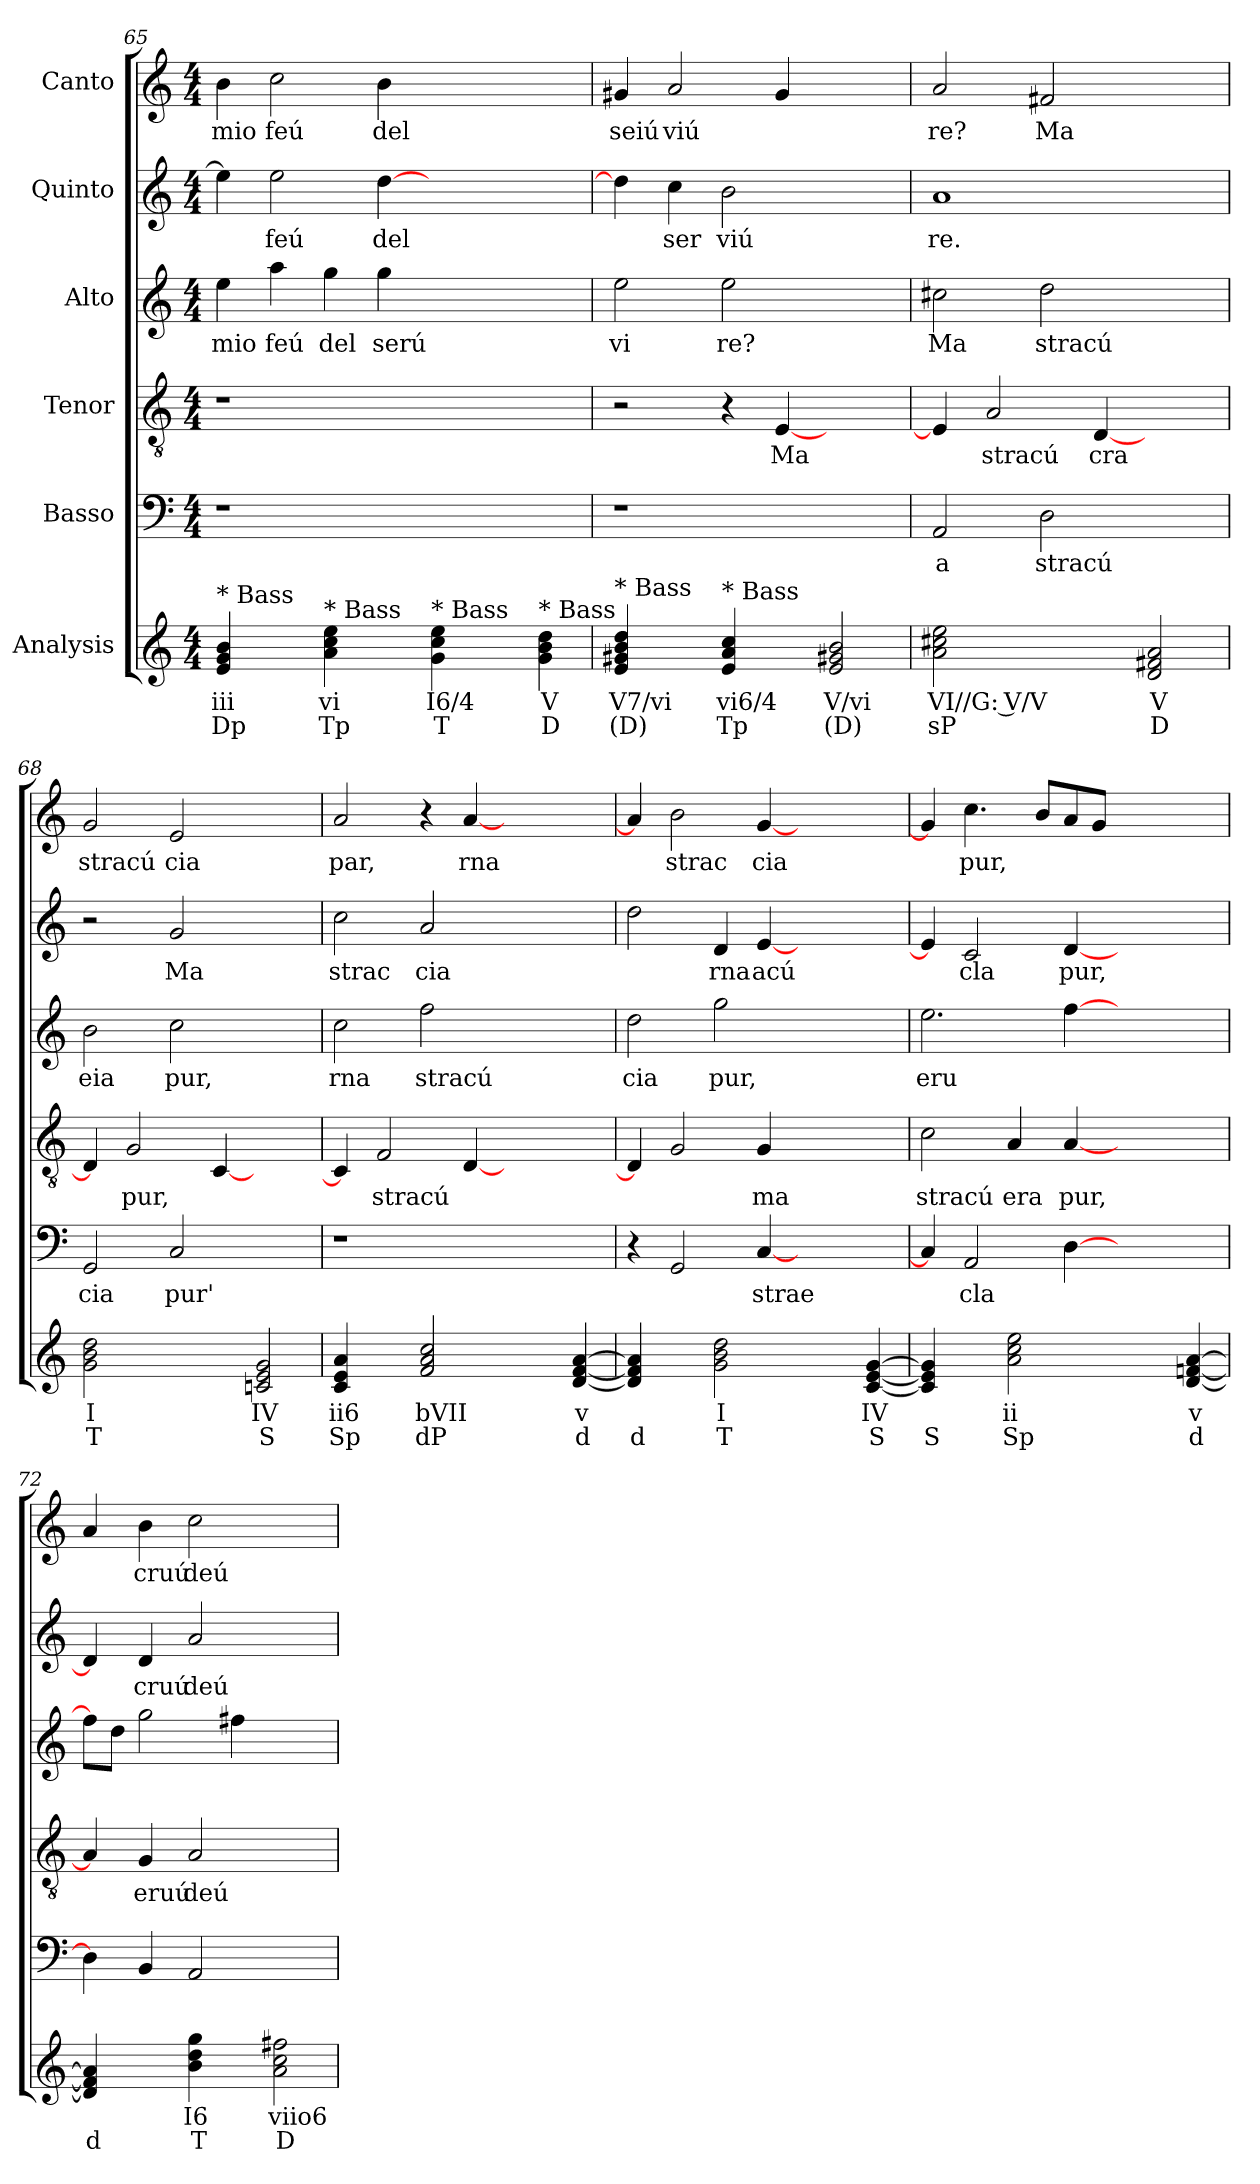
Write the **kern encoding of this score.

**kern	**text	**text	**kern	**text	**kern	**text	**kern	**text	**kern	**text	**kern	**text
*part6	*part6	*part6	*part5	*part5	*part4	*part4	*part3	*part3	*part2	*part2	*part1	*part1
*staff6	*staff6	*staff6	*staff5	*staff5	*staff4	*staff4	*staff3	*staff3	*staff2	*staff2	*staff1	*staff1
*I"Analysis	*	*	*I"Basso	*	*I"Tenor	*	*I"Alto	*	*I"Quinto	*	*I"Canto	*
*	*	*	*clefF4	*	*clefGv2	*	*clefG2	*	*clefG2	*	*clefG2	*
*k[]	*	*	*k[]	*	*k[]	*	*k[]	*	*k[]	*	*k[]	*
*M4/4	*	*	*M4/4	*	*M4/4	*	*M4/4	*	*M4/4	*	*M4/4	*
=65	=65	=65	=65	=65	=65	=65	=65	=65	=65	=65	=65	=65
!	!	!	!	!	!	!	!	!LO:LY:b	!	!	!	!
!LO:TX:a:t=* Bass	!	!	!	!	!	!	!	!	!	!	!	!
!	!	!	!	!	!	!	!	!	!	!	!	!LO:LY:b
4e 4g 4b	iii	Dp	1r	.	1r	.	4ee\	mio	4ee\]	.	4b\	mio
!	!	!	!	!	!	!	!	!LO:LY:b	!	!	!	!
!	!	!	!	!	!	!	!	!	!	!LO:LY:b	!	!
!	!	!	!	!	!	!	!	!	!	!	!	!LO:LY:b
4ryy	.	.	.	.	.	.	4aa\	feú	2ee\	feú	2cc\	feú
!LO:TX:a:t=* Bass	!	!	!	!	!	!	!	!	!	!	!	!
!	!	!	!	!	!	!	!	!LO:LY:b	!	!	!	!
4a 4cc 4ee	vi	Tp	.	.	.	.	4gg\	del	.	.	.	.
!	!	!	!	!	!	!	!	!LO:LY:b	!	!	!	!
!	!	!	!	!	!	!	!	!	!	!LO:LY:b	!	!
!	!	!	!	!	!	!	!	!	!	!	!	!LO:LY:b
4ryy	.	.	.	.	.	.	4gg\	serú	[4dd\	del	4b\	del
!LO:TX:a:t=* Bass	!	!	!	!	!	!	!	!	!	!	!	!
4g 4cc 4ee	I6/4	T	2.ryy	.	2.ryy	.	2.ryy	.	2.ryy	.	2.ryy	.
4ryy	.	.	.	.	.	.	.	.	.	.	.	.
!LO:TX:a:t=* Bass	!	!	!	!	!	!	!	!	!	!	!	!
4g 4b 4dd	V	D	.	.	.	.	.	.	.	.	.	.
=66	=66	=66	=66	=66	=66	=66	=66	=66	=66	=66	=66	=66
!	!	!	!	!	!	!	!	!LO:LY:b	!	!	!	!
!LO:TX:a:t=* Bass	!	!	!	!	!	!	!	!	!	!	!	!
!	!	!	!	!	!	!	!	!	!	!	!	!LO:LY:b
4e 4g#X 4b 4dd	V7/vi	(D)	1r	.	2r	.	2ee\	vi	4dd\]	.	4g#X/	seiú
!	!	!	!	!	!	!	!	!	!	!LO:LY:b	!	!
!	!	!	!	!	!	!	!	!	!	!	!	!LO:LY:b
4ryy	.	.	.	.	.	.	.	.	4cc\	ser	2a/	viú
!	!	!	!	!	!	!	!	!LO:LY:b	!	!	!	!
!LO:TX:a:t=* Bass	!	!	!	!	!	!	!	!	!	!	!	!
!	!	!	!	!	!	!	!	!	!	!LO:LY:b	!	!
4e 4a 4cc	vi6/4	Tp	.	.	4r	.	2ee\	re?	2b\	viú	.	.
!	!	!	!	!	!	!LO:LY:b	!	!	!	!	!	!
4ryy	.	.	.	.	[4E/	Ma	.	.	.	.	4g#/	.
2e 2g#X 2b	V/vi	(D)	2ryy	.	2ryy	.	2ryy	.	2ryy	.	2ryy	.
=67	=67	=67	=67	=67	=67	=67	=67	=67	=67	=67	=67	=67
!	!	!	!	!LO:LY:b	!	!	!	!	!	!	!	!
!	!	!	!	!	!	!	!	!LO:LY:b	!	!	!	!
!	!	!	!	!	!	!	!	!	!	!LO:LY:b	!	!
!	!	!	!	!	!	!	!	!	!	!	!	!LO:LY:b
2a 2cc#X 2ee	VI//G: V/V	sP	2AA/	a	4E/]	.	2cc#X\	Ma	1a	re.	2a/	re?
!	!	!	!	!	!	!LO:LY:b	!	!	!	!	!	!
.	.	.	.	.	2A/	stracú	.	.	.	.	.	.
!	!	!	!	!LO:LY:b	!	!	!	!	!	!	!	!
!	!	!	!	!	!	!	!	!LO:LY:b	!	!	!	!
!	!	!	!	!	!	!	!	!	!	!	!	!LO:LY:b
2ryy	.	.	2D\	stracú	.	.	2dd\	stracú	.	.	2f#X/	Ma
!	!	!	!	!	!	!LO:LY:b	!	!	!	!	!	!
.	.	.	.	.	[4D/	cra	.	.	.	.	.	.
2d 2f#X 2a	V	D	2ryy	.	2ryy	.	2ryy	.	2ryy	.	2ryy	.
=68	=68	=68	=68	=68	=68	=68	=68	=68	=68	=68	=68	=68
!	!	!	!	!LO:LY:b	!	!	!	!	!	!	!	!
!	!	!	!	!	!	!	!	!LO:LY:b	!	!	!	!
!	!	!	!	!	!	!	!	!	!	!	!	!LO:LY:b
2g 2b 2dd	I	T	2GG/	cia	4D/]	.	2b\	eia	2r	.	2g/	stracú
!	!	!	!	!	!	!LO:LY:b	!	!	!	!	!	!
.	.	.	.	.	2G/	pur,	.	.	.	.	.	.
!	!	!	!	!LO:LY:b	!	!	!	!	!	!	!	!
!	!	!	!	!	!	!	!	!LO:LY:b	!	!	!	!
!	!	!	!	!	!	!	!	!	!	!LO:LY:b	!	!
!	!	!	!	!	!	!	!	!	!	!	!	!LO:LY:b
2ryy	.	.	2C/	pur'	.	.	2cc\	pur,	2g/	Ma	2e/	cia
.	.	.	.	.	[4C/	.	.	.	.	.	.	.
2cn 2e 2g	IV	S	2ryy	.	2ryy	.	2ryy	.	2ryy	.	2ryy	.
=69	=69	=69	=69	=69	=69	=69	=69	=69	=69	=69	=69	=69
!	!	!	!	!	!	!	!	!LO:LY:b	!	!	!	!
!	!	!	!	!	!	!	!	!	!	!LO:LY:b	!	!
!	!	!	!	!	!	!	!	!	!	!	!	!LO:LY:b
4c 4e 4a	ii6	Sp	1r	.	4C/]	.	2cc\	rna	2cc\	strac	2a/	par,
!	!	!	!	!	!	!LO:LY:b	!	!	!	!	!	!
4ryy	.	.	.	.	2F/	stracú	.	.	.	.	.	.
!	!	!	!	!	!	!	!	!LO:LY:b	!	!	!	!
!	!	!	!	!	!	!	!	!	!	!LO:LY:b	!	!
2f 2a 2cc	bVII	dP	.	.	.	.	2ff\	stracú	2a/	cia	4r	.
!	!	!	!	!	!	!	!	!	!	!	!	!LO:LY:b
.	.	.	.	.	[4D/	.	.	.	.	.	[4a/	rna
2ryy	.	.	2.ryy	.	2.ryy	.	2.ryy	.	2.ryy	.	2.ryy	.
[4d [4f [4a	v	d	.	.	.	.	.	.	.	.	.	.
=70	=70	=70	=70	=70	=70	=70	=70	=70	=70	=70	=70	=70
!	!	!	!	!	!	!	!	!LO:LY:b	!	!	!	!
4d] 4f] 4a]	.	d	4r	.	4D/]	.	2dd\	cia	2dd\	.	4a/]	.
!	!	!	!	!	!	!	!	!	!	!	!	!LO:LY:b
4ryy	.	.	2GG/	.	2G/	.	.	.	.	.	2b\	strac
!	!	!	!	!	!	!	!	!LO:LY:b	!	!	!	!
!	!	!	!	!	!	!	!	!	!	!LO:LY:b	!	!
2g 2b 2dd	I	T	.	.	.	.	2gg\	pur,	4d/	rna	.	.
!	!	!	!	!LO:LY:b	!	!	!	!	!	!	!	!
!	!	!	!	!	!	!LO:LY:b	!	!	!	!	!	!
!	!	!	!	!	!	!	!	!	!	!LO:LY:b	!	!
!	!	!	!	!	!	!	!	!	!	!	!	!LO:LY:b
.	.	.	[4C/	strae	4G/	ma	.	.	[4e/	acú	[4g/	cia
2ryy	.	.	2.ryy	.	2.ryy	.	2.ryy	.	2.ryy	.	2.ryy	.
[4c [4e [4g	IV	S	.	.	.	.	.	.	.	.	.	.
=71	=71	=71	=71	=71	=71	=71	=71	=71	=71	=71	=71	=71
!	!	!	!	!	!	!LO:LY:b	!	!	!	!	!	!
!	!	!	!	!	!	!	!	!LO:LY:b	!	!	!	!
4c] 4e] 4g]	.	S	4C/]	.	2c\	stracú	2.ee\	eru	4e/]	.	4g/]	.
!	!	!	!	!LO:LY:b	!	!	!	!	!	!	!	!
!	!	!	!	!	!	!	!	!	!	!LO:LY:b	!	!
!	!	!	!	!	!	!	!	!	!	!	!	!LO:LY:b
4ryy	.	.	2AA/	cla	.	.	.	.	2c/	cla	4.cc\	pur,
!	!	!	!	!	!	!LO:LY:b	!	!	!	!	!	!
2a 2cc 2ee	ii	Sp	.	.	4A/	era	.	.	.	.	.	.
.	.	.	.	.	.	.	.	.	.	.	8b/L	.
!	!	!	!	!	!	!LO:LY:b	!	!	!	!	!	!
!	!	!	!	!	!	!	!	!	!	!LO:LY:b	!	!
.	.	.	[4D\	.	[4A/	pur,	[4ff\	.	[4d/	pur,	8a/	.
.	.	.	.	.	.	.	.	.	.	.	8g/J	.
2ryy	.	.	2.ryy	.	2.ryy	.	2.ryy	.	2.ryy	.	2.ryy	.
[4d [4fn [4a	v	d	.	.	.	.	.	.	.	.	.	.
=72	=72	=72	=72	=72	=72	=72	=72	=72	=72	=72	=72	=72
4d] 4f] 4a]	.	d	4D\]	.	4A/]	.	8ff\L]	.	4d/]	.	4a/	.
.	.	.	.	.	.	.	8dd\J	.	.	.	.	.
!	!	!	!	!	!	!LO:LY:b	!	!	!	!	!	!
!	!	!	!	!	!	!	!	!	!	!LO:LY:b	!	!
!	!	!	!	!	!	!	!	!	!	!	!	!LO:LY:b
4ryy	.	.	4BB/	.	4G/	eruú	2gg\	.	4d/	cruú	4b\	cruú
!	!	!	!	!	!	!LO:LY:b	!	!	!	!	!	!
!	!	!	!	!	!	!	!	!	!	!LO:LY:b	!	!
!	!	!	!	!	!	!	!	!	!	!	!	!LO:LY:b
4b 4dd 4gg	I6	T	2AA/	.	2A/	deú	.	.	2a/	deú	2cc\	deú
4ryy	.	.	.	.	.	.	4ff#X\	.	.	.	.	.
2a 2cc 2ff#X	viio6	D	2ryy	.	2ryy	.	2ryy	.	2ryy	.	2ryy	.
=	=	=	=	=	=	=	=	=	=	=	=	=
*-	*-	*-	*-	*-	*-	*-	*-	*-	*-	*-	*-	*-
